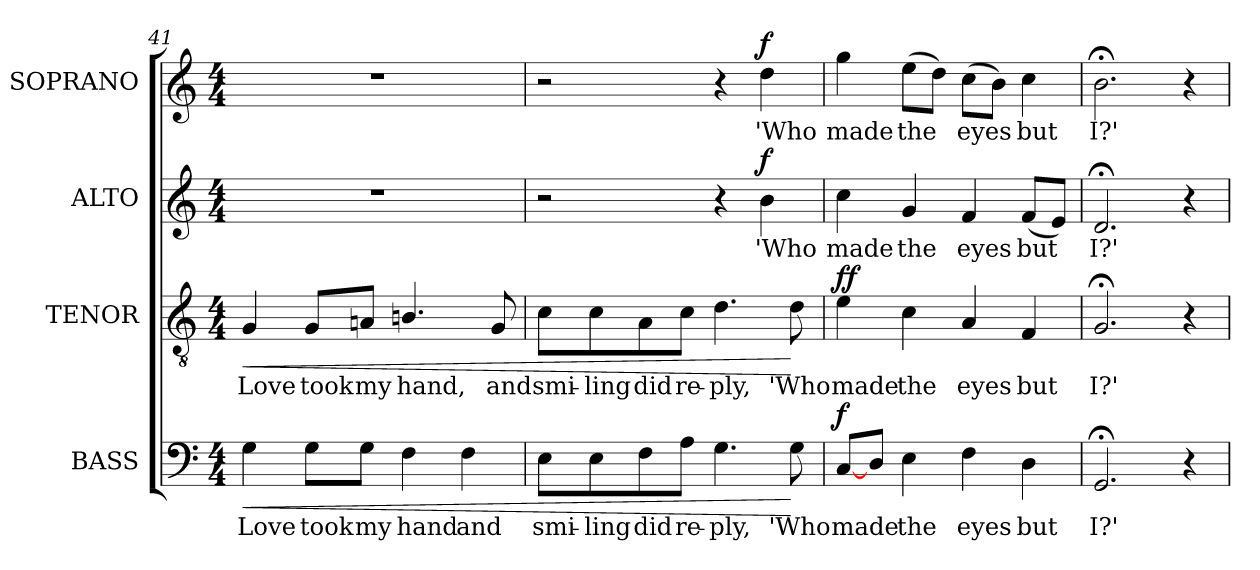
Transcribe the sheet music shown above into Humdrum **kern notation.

**kern	**text	**dynam	**kern	**text	**dynam	**kern	**text	**dynam	**kern	**text	**dynam
*part4	*part4	*part4	*part3	*part3	*part3	*part2	*part2	*part2	*part1	*part1	*part1
*staff4	*staff4	*staff4	*staff3	*staff3	*staff3	*staff2	*staff2	*staff2	*staff1	*staff1	*staff1
*I"BASS	*	*	*I"TENOR	*	*	*I"ALTO	*	*	*I"SOPRANO	*	*
*I'B.	*	*	*I'T.	*	*	*I'A.	*	*	*I'S.	*	*
*clefF4	*	*	*clefGv2	*	*	*clefG2	*	*	*clefG2	*	*
*	*	*	*ITrd7c12	*	*	*	*	*	*	*	*
*k[]	*	*	*k[]	*	*	*k[]	*	*	*k[]	*	*
*C:	*	*	*C:	*	*	*C:	*	*	*C:	*	*
*M4/4	*	*	*M4/4	*	*	*M4/4	*	*	*M4/4	*	*
=41	=41	=41	=41	=41	=41	=41	=41	=41	=41	=41	=41
!	!LO:LY:b:color=#000000	!LO:HP:b	!	!	!	!	!	!	!	!	!
!	!	!	!	!LO:LY:b:color=#000000	!LO:HP:b	!	!	!	!	!	!
4Gi\	Love	<	4GGi/	Love	<	1r	.	.	1r	.	.
!	!LO:LY:b:color=#000000	!	!	!	!	!	!	!	!	!	!
!	!	!	!	!LO:LY:b:color=#000000	!	!	!	!	!	!	!
8Gi\L	took	.	8GGi/L	took	.	.	.	.	.	.	.
!	!LO:LY:b:color=#000000	!	!	!	!	!	!	!	!	!	!
!	!	!	!	!LO:LY:b:color=#000000	!	!	!	!	!	!	!
8Gi\J	my	.	8AAni/J	my	.	.	.	.	.	.	.
!	!LO:LY:b:color=#000000	!	!	!	!	!	!	!	!	!	!
!	!	!	!	!LO:LY:b:color=#000000	!	!	!	!	!	!	!
4Fi\	hand	.	4.BBni/	hand,	.	.	.	.	.	.	.
!	!LO:LY:b:color=#000000	!	!	!	!	!	!	!	!	!	!
4Fi\	and	.	.	.	.	.	.	.	.	.	.
!	!	!	!	!LO:LY:b:color=#000000	!	!	!	!	!	!	!
.	.	.	8GGi/	and	.	.	.	.	.	.	.
!!LO:PB:g=z
=42	=42	=42	=42	=42	=42	=42	=42	=42	=42	=42	=42
!	!LO:LY:b:color=#000000	!	!	!	!	!	!	!	!	!	!
!	!	!	!	!LO:LY:b:color=#000000	!	!	!	!	!	!	!
8Ei\L	smi-	.	8Ci\L	smi-	.	2r	.	.	2r	.	.
!	!LO:LY:b:color=#000000	!	!	!	!	!	!	!	!	!	!
!	!	!	!	!LO:LY:b:color=#000000	!	!	!	!	!	!	!
8Ei\	-ling	.	8Ci\	-ling	.	.	.	.	.	.	.
!	!LO:LY:b:color=#000000	!	!	!	!	!	!	!	!	!	!
!	!	!	!	!LO:LY:b:color=#000000	!	!	!	!	!	!	!
8Fi\	did	.	8AAi\	did	.	.	.	.	.	.	.
!	!LO:LY:b:color=#000000	!	!	!	!	!	!	!	!	!	!
!	!	!	!	!LO:LY:b:color=#000000	!	!	!	!	!	!	!
8Ai\J	re-	.	8Ci\J	re-	.	.	.	.	.	.	.
!	!LO:LY:b:color=#000000	!	!	!	!	!	!	!	!	!	!
!	!	!	!	!LO:LY:b:color=#000000	!	!	!	!	!	!	!
4.Gi\	-ply,	.	4.Di\	-ply,	.	4r	.	.	4r	.	.
!	!	!	!	!	!	!	!LO:LY:b:color=#000000	!	!	!	!
!	!	!	!	!	!	!	!	!	!	!LO:LY:b:color=#000000	!
.	.	.	.	.	.	4bi\	'Who	f	4ddi\	'Who	f
!	!LO:LY:b:color=#000000	!	!	!	!	!	!	!	!	!	!
!	!	!	!	!LO:LY:b:color=#000000	!	!	!	!	!	!	!
8Gi\	'Who	[	8Di\	'Who	[	.	.	.	.	.	.
=43	=43	=43	=43	=43	=43	=43	=43	=43	=43	=43	=43
!	!LO:LY:b:color=#000000	!	!	!	!	!	!	!	!	!	!
!	!	!	!	!LO:LY:b:color=#000000	!	!	!	!	!	!	!
!	!	!	!	!	!	!	!LO:LY:b:color=#000000	!	!	!	!
!	!	!	!	!	!	!	!	!	!	!LO:LY:b:color=#000000	!
[<8Ci/L	made	f	4Ei\	made	ff	4cci\	made	.	4ggi\	made	.
8Di/J	.	.	.	.	.	.	.	.	.	.	.
!	!LO:LY:b:color=#000000	!	!	!	!	!	!	!	!	!	!
!	!	!	!	!LO:LY:b:color=#000000	!	!	!	!	!	!	!
!	!	!	!	!	!	!	!LO:LY:b:color=#000000	!	!	!	!
!	!	!	!	!	!	!	!	!	!	!LO:LY:b:color=#000000	!
4Ei\	the	.	4Ci\	the	.	4gi/	the	.	(8eei\L	the	.
.	.	.	.	.	.	.	.	.	8ddi\J)	.	.
!	!LO:LY:b:color=#000000	!	!	!	!	!	!	!	!	!	!
!	!	!	!	!LO:LY:b:color=#000000	!	!	!	!	!	!	!
!	!	!	!	!	!	!	!LO:LY:b:color=#000000	!	!	!	!
!	!	!	!	!	!	!	!	!	!	!LO:LY:b:color=#000000	!
4Fi\	eyes	.	4AAi/	eyes	.	4fi/	eyes	.	(8cci\L	eyes	.
.	.	.	.	.	.	.	.	.	8bi\J)	.	.
!	!LO:LY:b:color=#000000	!	!	!	!	!	!	!	!	!	!
!	!	!	!	!LO:LY:b:color=#000000	!	!	!	!	!	!	!
!	!	!	!	!	!	!	!LO:LY:b:color=#000000	!	!	!	!
!	!	!	!	!	!	!	!	!	!	!LO:LY:b:color=#000000	!
4Di\	but	.	4FFi/	but	.	(8fi/L	but	.	4cci\	but	.
.	.	.	.	.	.	8ei/J)	.	.	.	.	.
=44	=44	=44	=44	=44	=44	=44	=44	=44	=44	=44	=44
!	!LO:LY:b:color=#000000	!	!	!	!	!	!	!	!	!	!
!	!	!	!	!LO:LY:b:color=#000000	!	!	!	!	!	!	!
!	!	!	!	!	!	!	!LO:LY:b:color=#000000	!	!	!	!
!	!	!	!	!	!	!	!	!	!	!LO:LY:b:color=#000000	!
2.GG;i/	I?'	.	2.GG;i/	I?'	.	2.d;i/	I?'	.	2.b;i\	I?'	.
4r	.	.	4r	.	.	4r	.	.	4r	.	.
=	=	=	=	=	=	=	=	=	=	=	=
*-	*-	*-	*-	*-	*-	*-	*-	*-	*-	*-	*-
